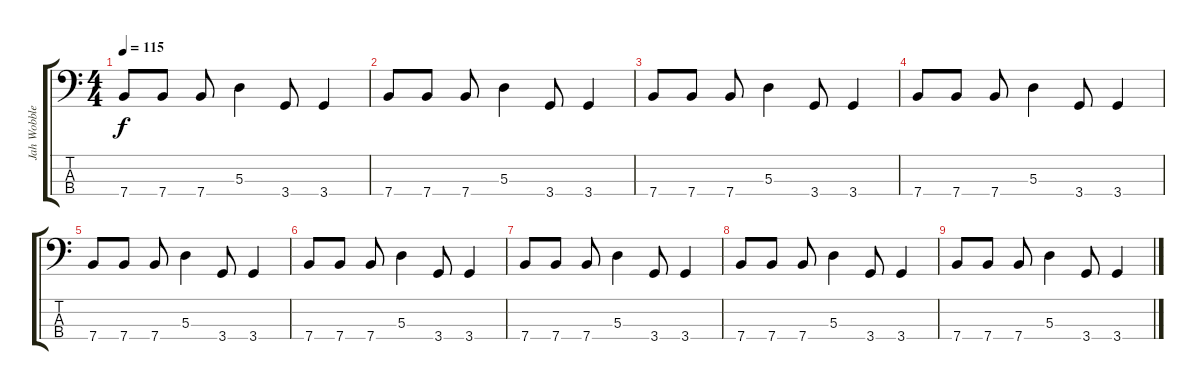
\track ("Jah Wobble-Bass" "Jah Wobble") {instrument electricbassfinger}
\staff {score tabs}
\tuning (G2 D2 A1 E1) {hide}
\ts (4 4)
\tempo 115
\clef f4
\ks c
7.4.8{dy f} 7.4.8 7.4.8 5.3.4 3.4.8 3.4.4 |
7.4.8 7.4.8 7.4.8 5.3.4 3.4.8 3.4.4 |
7.4.8 7.4.8 7.4.8 5.3.4 3.4.8 3.4.4 |
7.4.8 7.4.8 7.4.8 5.3.4 3.4.8 3.4.4 |
7.4.8{volume 1} 7.4.8 7.4.8 5.3.4 3.4.8 3.4.4 |
7.4.8 7.4.8 7.4.8 5.3.4 3.4.8 3.4.4 |
7.4.8 7.4.8 7.4.8 5.3.4 3.4.8 3.4.4 |
7.4.8 7.4.8 7.4.8 5.3.4 3.4.8 3.4.4 |
7.4.8 7.4.8 7.4.8 5.3.4 3.4.8 3.4.4
